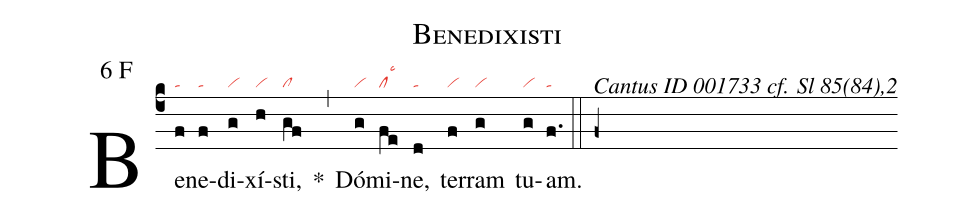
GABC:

name: Benedixisti;
mode: 6;
mode-differentia: F;
commentary: Cantus ID 001733 cf. Sl 85(84),2;
nabc-lines: 1;
%%
(c4)

Be(f|ta)ne(f|ta)di(g|vi)xí(h|vi)sti,(gf|cl) *(,) Dó(g|vi)mi(fe|cllsc3)ne,(d|ta) ter(f|vi)ram(g|vi) tu(g|vi)am.(f.|ta)

(::)

(f+)
